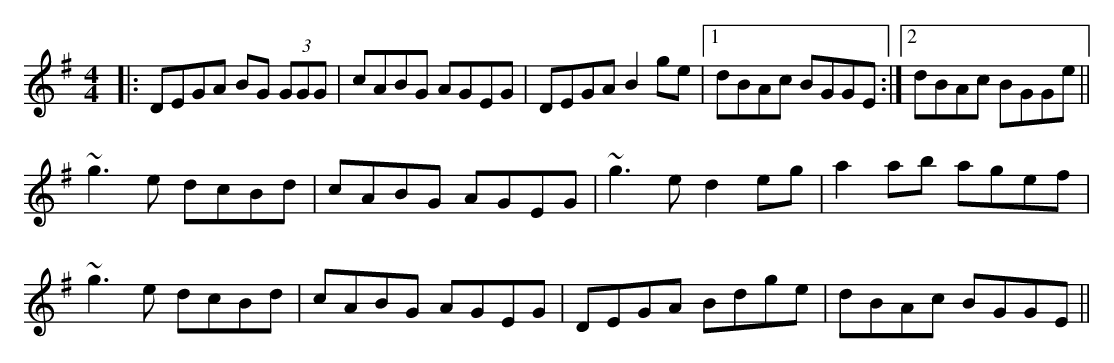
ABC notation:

X:1
M:4/4
K:G
|:DEGA BG (3GGG|cABG AGEG|DEGA B2 ge|1 dBAc BGGE:|2 dBAc BGGe||
~g3 e dcBd|cABG AGEG|~g3 e d2 eg|a2 ab agef|
~g3 e dcBd|cABG AGEG|DEGA Bdge|dBAc BGGE||
